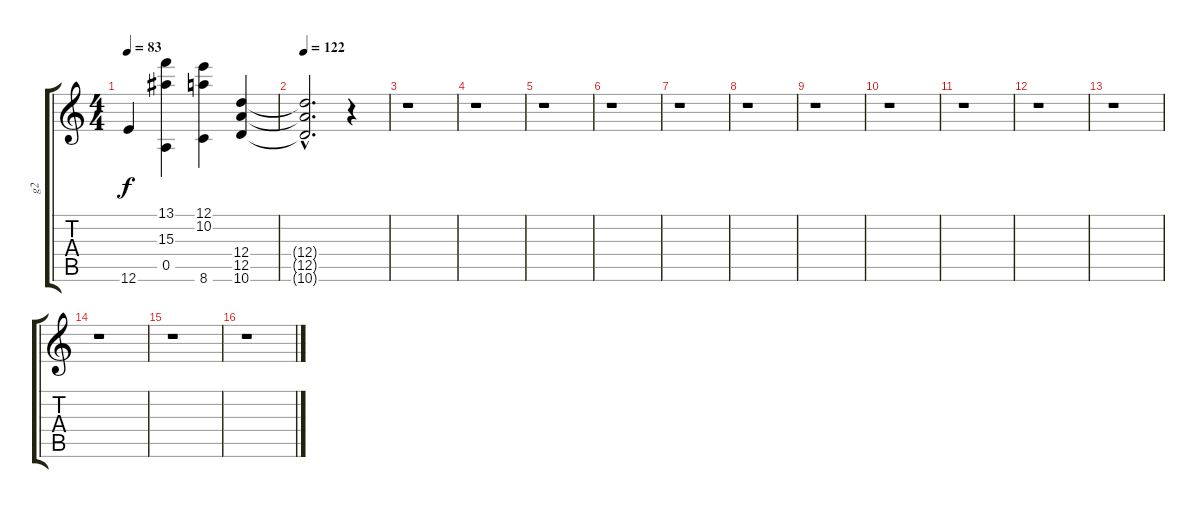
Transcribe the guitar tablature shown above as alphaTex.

\track ("g2" "g2") {instrument overdrivenguitar}
\staff {score tabs}
\tuning (E4 B3 G3 D3 A2 E2) {hide}
\ts (4 4)
\tempo 83
\clef g2
\ks c
12.6{t}.4{dy f} (13.1 15.3 0.5).4 (12.1 10.2 8.6).4 (12.4 12.5 10.6).4 |
\tempo 122
(12.4{hac t} 12.5{hac t} 10.6{hac t}).2{d} r.4 |
r.1 |
r.1 |
r.1 |
r.1 |
r.1 |
r.1 |
r.1 |
r.1 |
r.1 |
r.1 |
r.1 |
r.1 |
r.1 |
r.1
